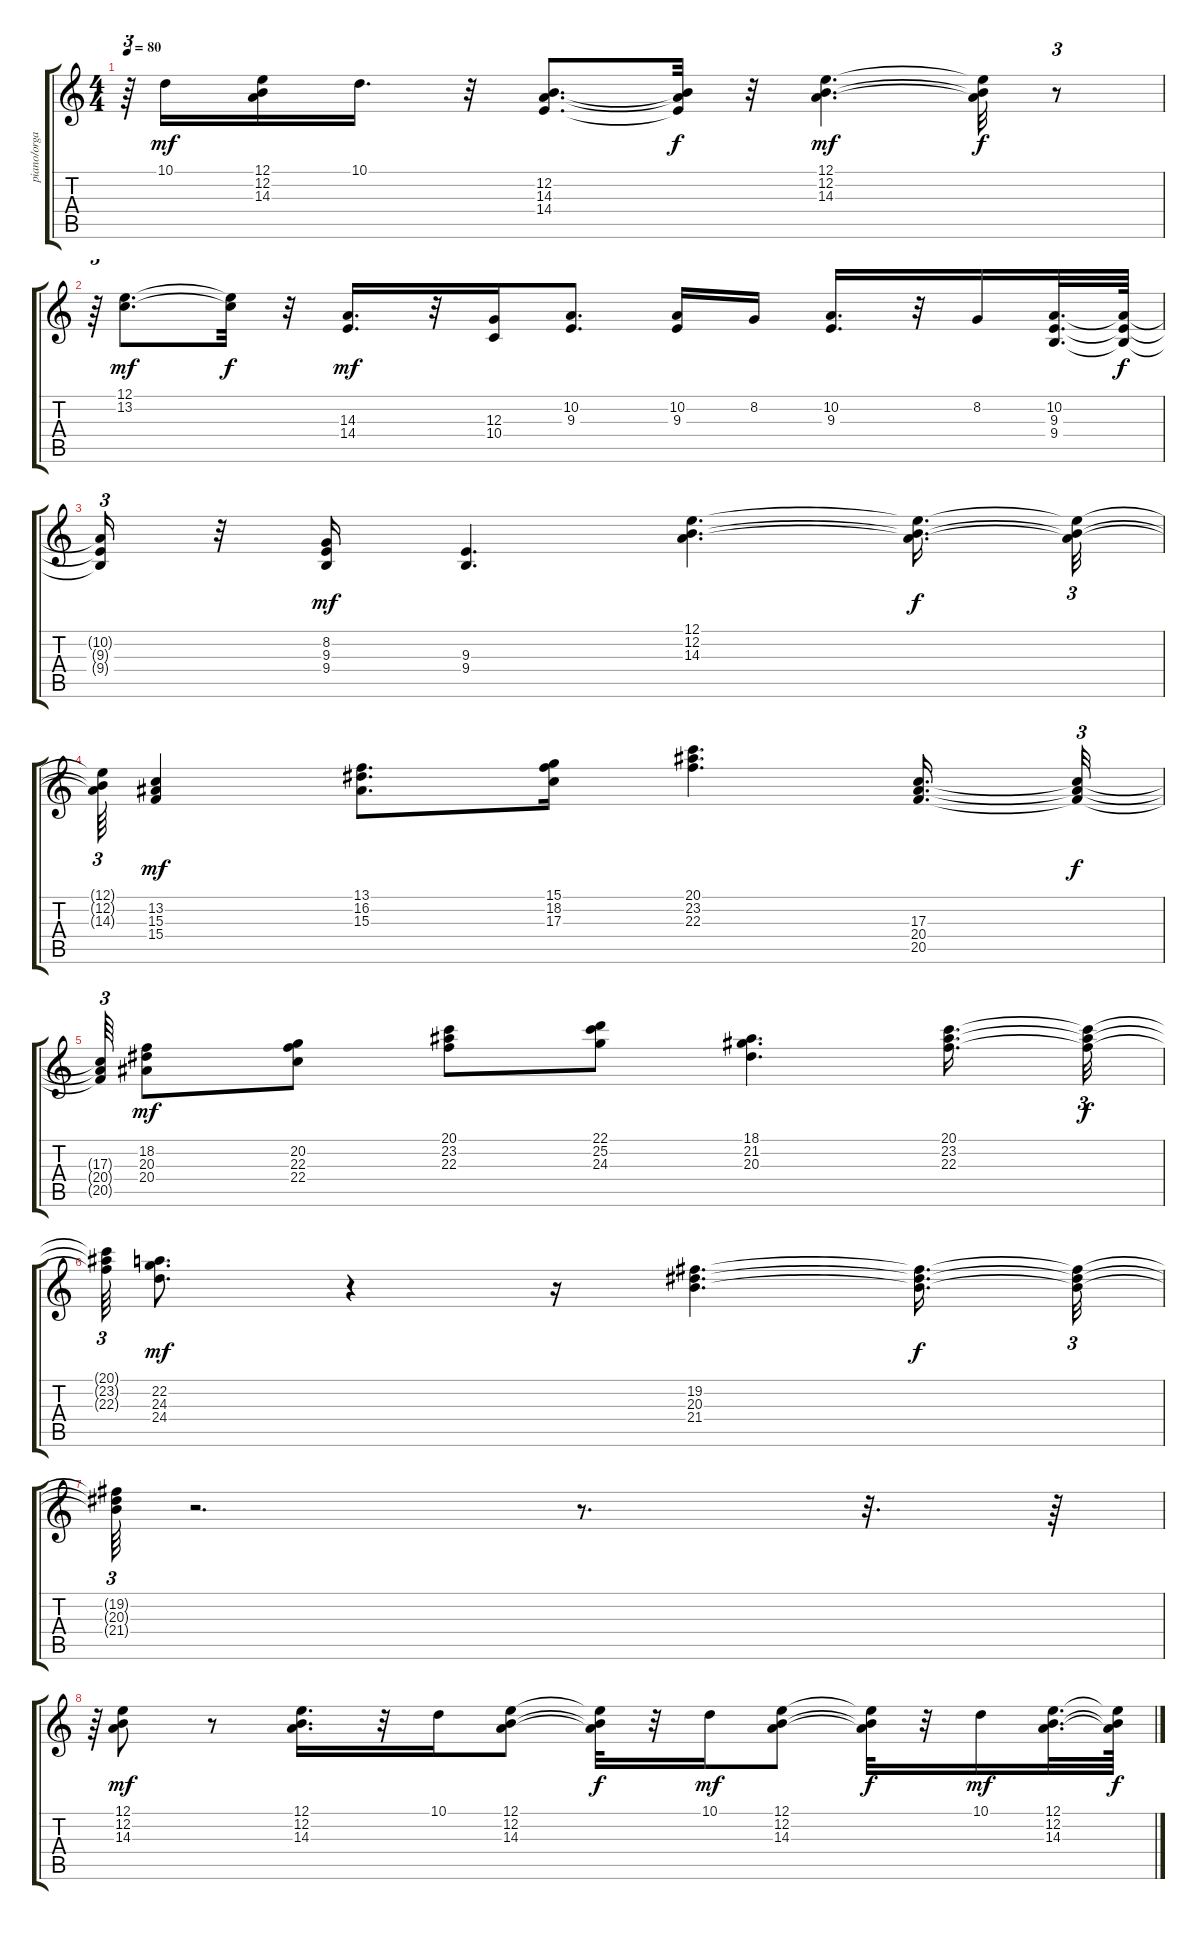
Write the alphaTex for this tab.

\track ("piano/organ/synths  " "piano/orga") {instrument brightacousticpiano}
\staff {score tabs}
\tuning (E4 B3 G3 D3 A2 E2) {hide}
\ts (4 4)
\tempo 80
\clef g2
\ks c
r.64{tu (3 2) dy f} 10.1.16{dy mf} (12.1 12.2 14.3).16 10.1.16{d} r.32 (12.2 14.3 14.4).8{d} (12.2{t} 14.3{t} 14.4{t}).32{dy f} r.32 (12.1 12.2 14.3).4{d dy mf} (12.1{t} 12.2{t} 14.3{t}).32{dy f} r.8{tu (3 2)} |
r.64{tu (3 2)} (12.1 13.2).8{d dy mf} (12.1{t} 13.2{t}).32{dy f} r.32 (14.3 14.4).16{d dy mf} r.32 (12.3 10.4).16 (10.2 9.3).8{d} (10.2 9.3).16 8.2.16 (10.2 9.3).16{d} r.32 8.2.16 (10.2 9.3 9.4).32{d} (10.2{t} 9.3{t} 9.4{t}).64{dy f} |
(10.2{t} 9.3{t} 9.4{t}).16{tu (3 2)} r.32 (8.2 9.3 9.4).16{dy mf} (9.3 9.4).4{d} (12.1 12.2 14.3).4{d} (12.1{t} 12.2{t} 14.3{t}).16{d dy f} (12.1{t} 12.2{t} 14.3{t}).32{tu (3 2)} |
(12.1{t} 12.2{t} 14.3{t}).64{tu (3 2)} (13.2 15.3 15.4).4{dy mf} (13.1 16.2 15.3).8{d} (15.1 18.2 17.3).16 (20.1 23.2 22.3).4{d} (17.3 20.4 20.5).16{d} (17.3{t} 20.4{t} 20.5{t}).32{tu (3 2) dy f} |
(17.3{t} 20.4{t} 20.5{t}).64{tu (3 2)} (18.2 20.3 20.4).8{dy mf} (20.2 22.3 22.4).8 (20.1 23.2 22.3).8 (22.1 25.2 24.3).8 (18.1 21.2 20.3).4{d} (20.1 23.2 22.3).16{d} (20.1{t} 23.2{t} 22.3{t}).32{tu (3 2) dy f} |
(20.1{t} 23.2{t} 22.3{t}).64{tu (3 2)} (22.2 24.3 24.4).8{d dy mf} r.4 r.16 (19.2 20.3 21.4).4{d} (19.2{t} 20.3{t} 21.4{t}).16{d dy f} (19.2{t} 20.3{t} 21.4{t}).32{tu (3 2)} |
(19.2{t} 20.3{t} 21.4{t}).64{tu (3 2)} r.2{d} r.8{d} r.32{d} r.64 |
r.64{tu (3 2)} (12.1 12.2 14.3).8{dy mf} r.8 (12.1 12.2 14.3).16{d} r.32 10.1.16 (12.1 12.2 14.3).8 (12.1{t} 12.2{t} 14.3{t}).32{dy f} r.32 10.1.16{dy mf} (12.1 12.2 14.3).8 (12.1{t} 12.2{t} 14.3{t}).32{dy f} r.32 10.1.16{dy mf} (12.1 12.2 14.3).32{d} (12.1{t} 12.2{t} 14.3{t}).64{dy f}
